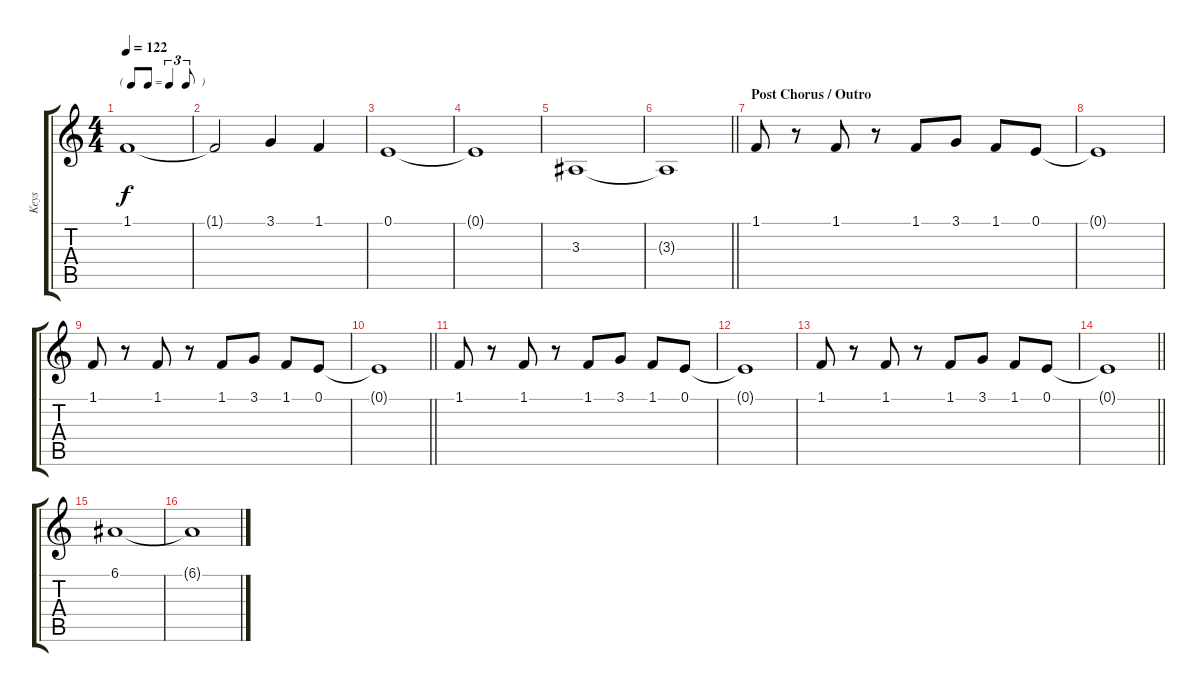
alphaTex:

\track ("Keys" "Keys") {instrument pad6metallic}
\staff {score tabs}
\tuning (E4 B3 G3 D3 A2 E2) {hide}
\ts (4 4)
\tf triplet8th
\tempo 122
\clef g2
\ks c
1.1.1{dy f} |
1.1{t}.2 3.1.4 1.1.4 |
0.1.1 |
0.1{t}.1 |
3.3.1 |
\barLineRight lightlight
3.3{t}.1 |
\section ("" "Post Chorus / Outro")
1.1.8 r.8 1.1.8 r.8 1.1.8 3.1.8 1.1.8 0.1.8 |
0.1{t}.1 |
1.1.8 r.8 1.1.8 r.8 1.1.8 3.1.8 1.1.8 0.1.8 |
\barLineRight lightlight
0.1{t}.1 |
1.1.8 r.8 1.1.8 r.8 1.1.8 3.1.8 1.1.8 0.1.8 |
0.1{t}.1 |
1.1.8 r.8 1.1.8 r.8 1.1.8 3.1.8 1.1.8 0.1.8 |
\barLineRight lightlight
0.1{t}.1 |
6.1.1 |
6.1{t}.1
